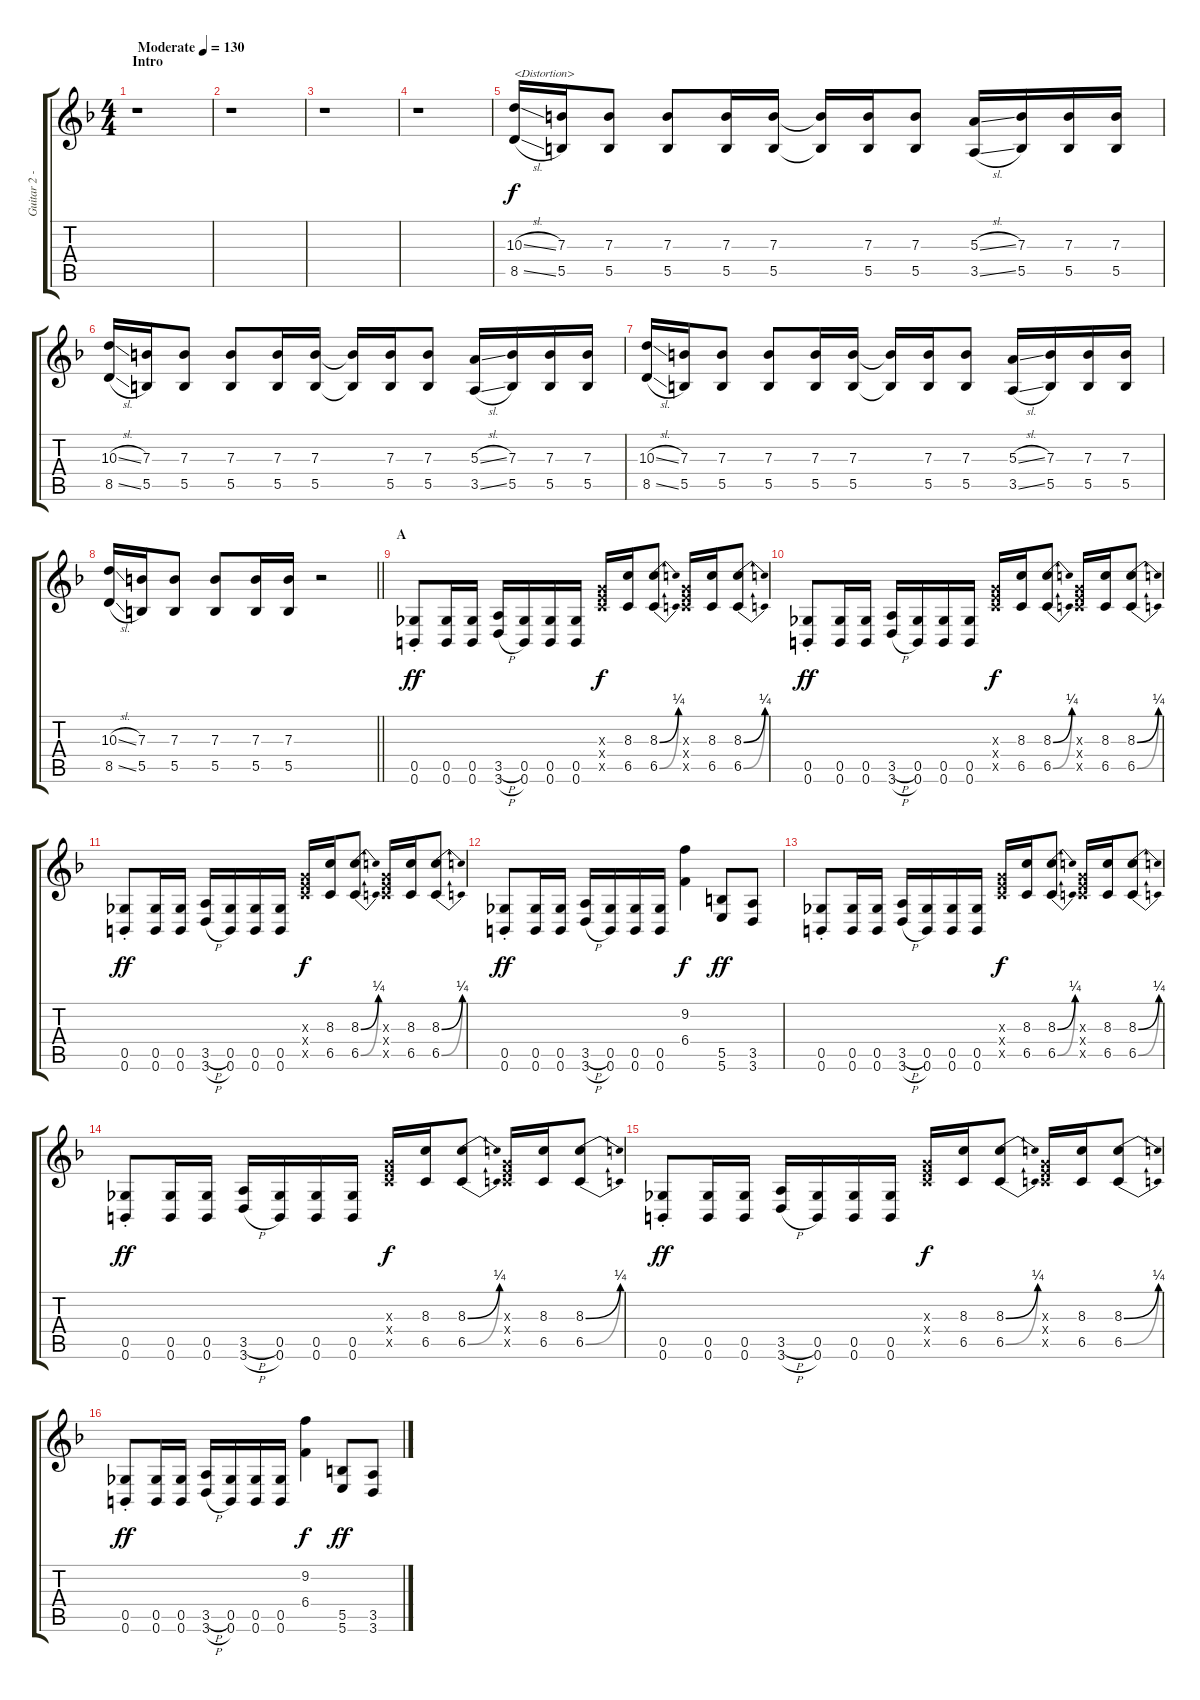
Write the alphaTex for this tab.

\track ("Guitar 2 - Aoi" "Guitar 2 -") {instrument distortionguitar}
\staff {score tabs}
\tuning (Db4 Ab3 E3 B2 Gb2 B1) {hide}
\ts (4 4)
\section ("" "Intro")
\tempo (130 "Moderate")
\clef g2
\ks f
r.1{dy f instrument distortionguitar} |
r.1 |
r.1 |
r.1 |
(10.3{sl} 8.5{sl}).16{txt "<Distortion>"} (7.3 5.5).16 (7.3 5.5).8 (7.3 5.5).8 (7.3 5.5).16 (7.3 5.5).16 (7.3{t} 5.5{t}).16 (7.3 5.5).16 (7.3 5.5).8 (5.3{sl} 3.5{sl}).16 (7.3 5.5).16 (7.3 5.5).16 (7.3 5.5).16 |
(10.3{sl} 8.5{sl}).16 (7.3 5.5).16 (7.3 5.5).8 (7.3 5.5).8 (7.3 5.5).16 (7.3 5.5).16 (7.3{t} 5.5{t}).16 (7.3 5.5).16 (7.3 5.5).8 (5.3{sl} 3.5{sl}).16 (7.3 5.5).16 (7.3 5.5).16 (7.3 5.5).16 |
(10.3{sl} 8.5{sl}).16 (7.3 5.5).16 (7.3 5.5).8 (7.3 5.5).8 (7.3 5.5).16 (7.3 5.5).16 (7.3{t} 5.5{t}).16 (7.3 5.5).16 (7.3 5.5).8 (5.3{sl} 3.5{sl}).16 (7.3 5.5).16 (7.3 5.5).16 (7.3 5.5).16 |
\barLineRight lightlight
(10.3{sl} 8.5{sl}).16 (7.3 5.5).16 (7.3 5.5).8 (7.3 5.5).8 (7.3 5.5).16 (7.3 5.5).16 r.2 |
\section ("" "A")
(0.5{st} 0.6{st}).8{dy ff} (0.5 0.6).16 (0.5 0.6).16 (3.5{h} 3.6{h}).16 (0.5 0.6).16 (0.5 0.6).16 (0.5 0.6).16 (3.3{x} 5.4{x} 6.5{x}).16{dy f} (8.3 6.5).16 (8.3{be (bend 0 0 60 1)} 6.5{be (bend 0 0 60 1)}).8 (3.3{x} 5.4{x} 6.5{x}).16 (8.3 6.5).16 (8.3{be (bend 0 0 60 1)} 6.5{be (bend 0 0 60 1)}).8 |
(0.5{st} 0.6{st}).8{dy ff} (0.5 0.6).16 (0.5 0.6).16 (3.5{h} 3.6{h}).16 (0.5 0.6).16 (0.5 0.6).16 (0.5 0.6).16 (3.3{x} 5.4{x} 6.5{x}).16{dy f} (8.3 6.5).16 (8.3{be (bend 0 0 60 1)} 6.5{be (bend 0 0 60 1)}).8 (3.3{x} 5.4{x} 6.5{x}).16 (8.3 6.5).16 (8.3{be (bend 0 0 60 1)} 6.5{be (bend 0 0 60 1)}).8 |
(0.5{st} 0.6{st}).8{dy ff} (0.5 0.6).16 (0.5 0.6).16 (3.5{h} 3.6{h}).16 (0.5 0.6).16 (0.5 0.6).16 (0.5 0.6).16 (3.3{x} 5.4{x} 6.5{x}).16{dy f} (8.3 6.5).16 (8.3{be (bend 0 0 60 1)} 6.5{be (bend 0 0 60 1)}).8 (3.3{x} 5.4{x} 6.5{x}).16 (8.3 6.5).16 (8.3{be (bend 0 0 60 1)} 6.5{be (bend 0 0 60 1)}).8 |
(0.5{st} 0.6{st}).8{dy ff} (0.5 0.6).16 (0.5 0.6).16 (3.5{h} 3.6{h}).16 (0.5 0.6).16 (0.5 0.6).16 (0.5 0.6).16 (9.2 6.4).4{dy f} (5.5 5.6).8{dy ff} (3.5 3.6).8 |
(0.5{st} 0.6{st}).8 (0.5 0.6).16 (0.5 0.6).16 (3.5{h} 3.6{h}).16 (0.5 0.6).16 (0.5 0.6).16 (0.5 0.6).16 (3.3{x} 5.4{x} 6.5{x}).16{dy f} (8.3 6.5).16 (8.3{be (bend 0 0 60 1)} 6.5{be (bend 0 0 60 1)}).8 (3.3{x} 5.4{x} 6.5{x}).16 (8.3 6.5).16 (8.3{be (bend 0 0 60 1)} 6.5{be (bend 0 0 60 1)}).8 |
(0.5{st} 0.6{st}).8{dy ff} (0.5 0.6).16 (0.5 0.6).16 (3.5{h} 3.6{h}).16 (0.5 0.6).16 (0.5 0.6).16 (0.5 0.6).16 (3.3{x} 5.4{x} 6.5{x}).16{dy f} (8.3 6.5).16 (8.3{be (bend 0 0 60 1)} 6.5{be (bend 0 0 60 1)}).8 (3.3{x} 5.4{x} 6.5{x}).16 (8.3 6.5).16 (8.3{be (bend 0 0 60 1)} 6.5{be (bend 0 0 60 1)}).8 |
(0.5{st} 0.6{st}).8{dy ff} (0.5 0.6).16 (0.5 0.6).16 (3.5{h} 3.6{h}).16 (0.5 0.6).16 (0.5 0.6).16 (0.5 0.6).16 (3.3{x} 5.4{x} 6.5{x}).16{dy f} (8.3 6.5).16 (8.3{be (bend 0 0 60 1)} 6.5{be (bend 0 0 60 1)}).8 (3.3{x} 5.4{x} 6.5{x}).16 (8.3 6.5).16 (8.3{be (bend 0 0 60 1)} 6.5{be (bend 0 0 60 1)}).8 |
(0.5{st} 0.6{st}).8{dy ff} (0.5 0.6).16 (0.5 0.6).16 (3.5{h} 3.6{h}).16 (0.5 0.6).16 (0.5 0.6).16 (0.5 0.6).16 (9.2 6.4).4{dy f} (5.5 5.6).8{dy ff} (3.5 3.6).8
